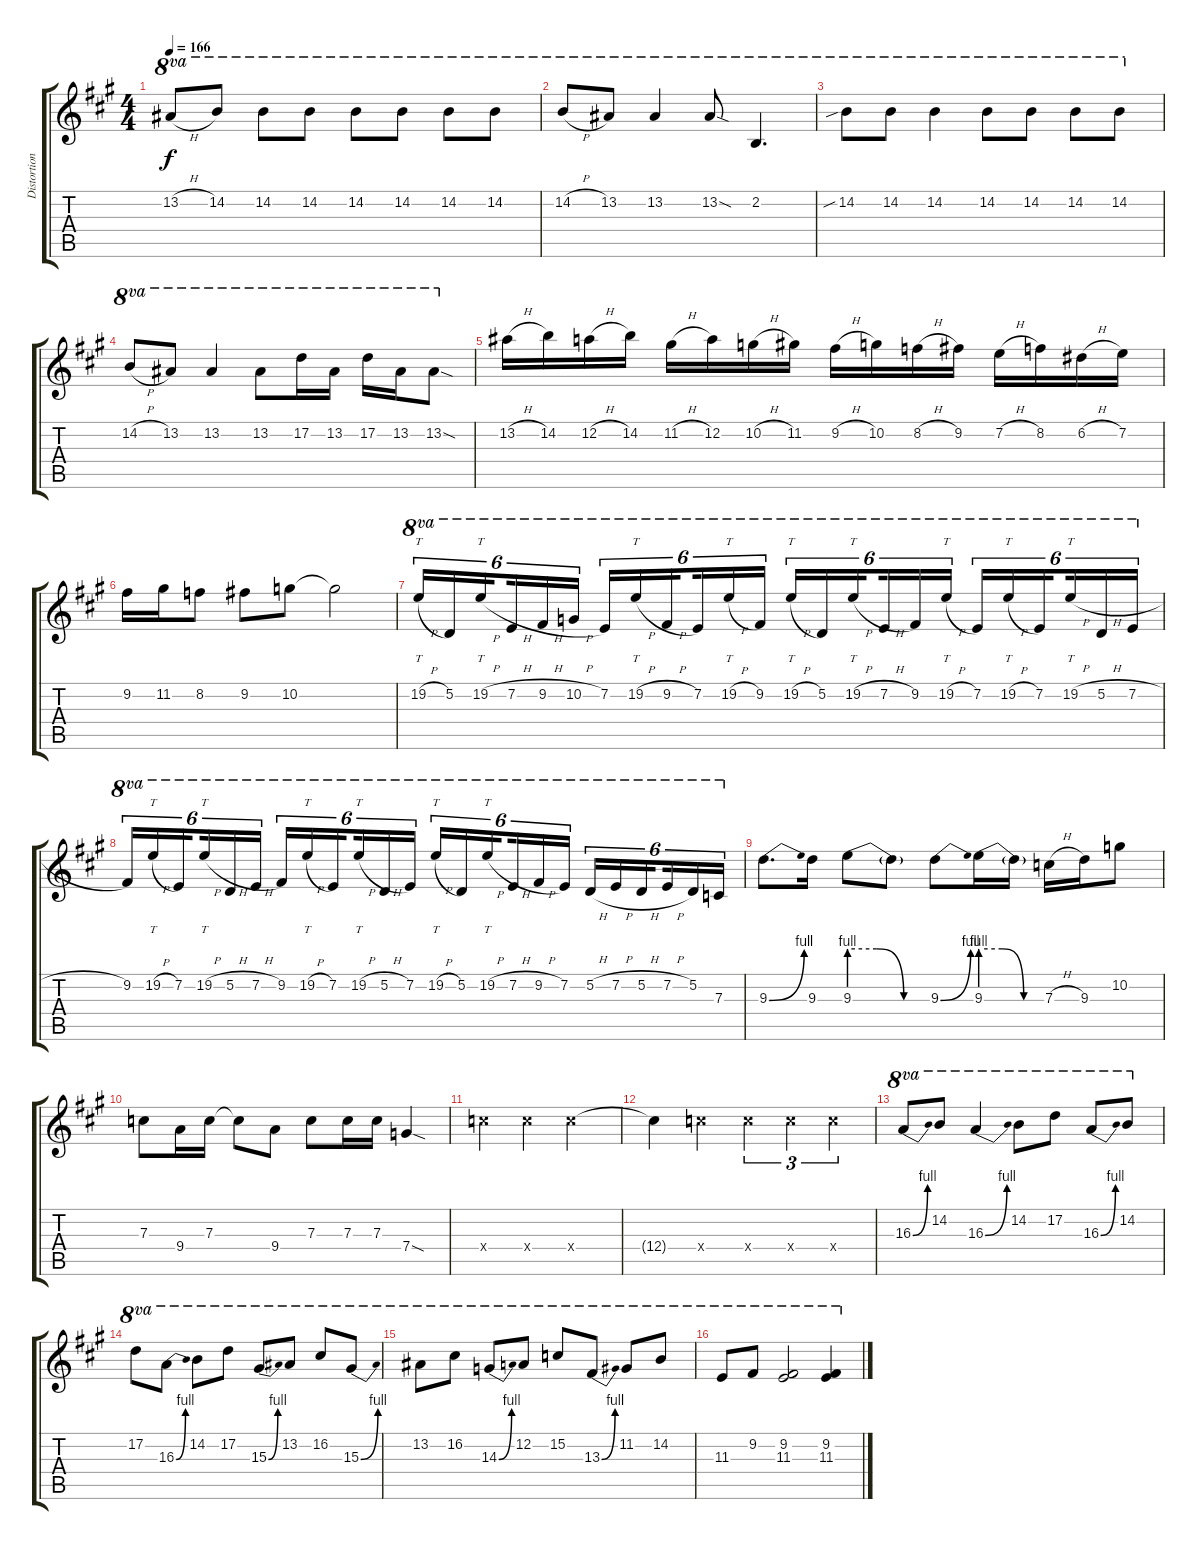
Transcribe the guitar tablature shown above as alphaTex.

\track ("Distortion 2" "Distortion") {instrument distortionguitar}
\staff {score tabs}
\tuning (D4 A3 F3 C3 G2 D2) {hide}
\ts (4 4)
\tempo 166
\clef g2
\ks a
13.2{h}.8{ot 8va dy f} 14.2.8{ot 8va} 14.2.8{ot 8va} 14.2.8{ot 8va} 14.2.8{ot 8va} 14.2.8{ot 8va} 14.2.8{ot 8va} 14.2.8{ot 8va} |
14.2{h}.8{ot 8va} 13.2.8{ot 8va} 13.2.4{ot 8va} 13.2{sod}.8{ot 8va} 2.2.4{d ot 8va} |
14.2{sib}.8{ot 8va} 14.2.8{ot 8va} 14.2.4{ot 8va} 14.2.8{ot 8va} 14.2.8{ot 8va} 14.2.8{ot 8va} 14.2.8{ot 8va} |
14.2{h}.8{ot 8va} 13.2.8{ot 8va} 13.2.4{ot 8va} 13.2.8{ot 8va} 17.2.16{ot 8va} 13.2.16{ot 8va} 17.2.16{ot 8va} 13.2.16{ot 8va} 13.2{sod}.8{ot 8va} |
13.2{h}.16 14.2.16 12.2{h}.16 14.2.16 11.2{h}.16 12.2.16 10.2{h}.16 11.2.16 9.2{h}.16 10.2.16 8.2{h}.16 9.2.16 7.2{h}.16 8.2.16 6.2{h}.16 7.2.16 |
9.2.16 11.2.16 8.2.8 9.2.8 10.2.8 10.2{t}.2 |
19.2{h}.16{tt tu (6 4) ot 8va} 5.2.16{tu (6 4) ot 8va} 19.2{h}.16{tt tu (6 4) ot 8va beam splitsecondary} 7.2{h}.16{tu (6 4) ot 8va} 9.2{h}.16{tu (6 4) ot 8va} 10.2{h}.16{tu (6 4) ot 8va} 7.2.16{tu (6 4) ot 8va} 19.2{h}.16{tt tu (6 4) ot 8va} 9.2{h}.16{tu (6 4) ot 8va beam splitsecondary} 7.2.16{tu (6 4) ot 8va} 19.2{h}.16{tt tu (6 4) ot 8va} 9.2.16{tu (6 4) ot 8va} 19.2{h}.16{tt tu (6 4) ot 8va} 5.2.16{tu (6 4) ot 8va} 19.2{h}.16{tt tu (6 4) ot 8va beam splitsecondary} 7.2{h}.16{tu (6 4) ot 8va} 9.2.16{tu (6 4) ot 8va} 19.2{h}.16{tt tu (6 4) ot 8va} 7.2.16{tu (6 4) ot 8va} 19.2{h}.16{tt tu (6 4) ot 8va} 7.2.16{tu (6 4) ot 8va beam splitsecondary} 19.2{h}.16{tt tu (6 4) ot 8va} 5.2{h}.16{tu (6 4) ot 8va} 7.2{h}.16{tu (6 4) ot 8va} |
9.2.16{tu (6 4) ot 8va} 19.2{h}.16{tt tu (6 4) ot 8va} 7.2.16{tu (6 4) ot 8va beam splitsecondary} 19.2{h}.16{tt tu (6 4) ot 8va} 5.2{h}.16{tu (6 4) ot 8va} 7.2{h}.16{tu (6 4) ot 8va} 9.2.16{tu (6 4) ot 8va} 19.2{h}.16{tt tu (6 4) ot 8va} 7.2.16{tu (6 4) ot 8va beam splitsecondary} 19.2{h}.16{tt tu (6 4) ot 8va} 5.2{h}.16{tu (6 4) ot 8va} 7.2.16{tu (6 4) ot 8va} 19.2{h}.16{tt tu (6 4) ot 8va} 5.2.16{tu (6 4) ot 8va} 19.2{h}.16{tt tu (6 4) ot 8va beam splitsecondary} 7.2{h}.16{tu (6 4) ot 8va} 9.2{h}.16{tu (6 4) ot 8va} 7.2.16{tu (6 4) ot 8va} 5.2{h}.16{tu (6 4) ot 8va} 7.2{h}.16{tu (6 4) ot 8va} 5.2{h}.16{tu (6 4) ot 8va beam splitsecondary} 7.2{h}.16{tu (6 4) ot 8va} 5.2.16{tu (6 4) ot 8va} 7.3.16{tu (6 4) ot 8va} |
9.3{be (bend 0 0 60 4)}.8{d} 9.3.16 9.3{be (custom 0 4 20 4 40 0 60 0)}.8 9.3{t}.8 9.3{be (bend 0 0 60 4)}.8 9.3{be (custom 0 4 20 4 40 0 60 0)}.16 9.3{t}.16 7.3{h}.16 9.3.16 10.2.8 |
7.3.8 9.4.16 7.3.16 7.3{t}.8 9.4.8 7.3.8 7.3.16 7.3.16 7.4{sod}.4 |
12.4{x}.4 12.4{x}.4 12.4{x}.2 |
12.4{t}.4 12.4{x}.4 12.4{x}.4{tu (3 2)} 12.4{x}.4{tu (3 2)} 12.4{x}.4{tu (3 2)} |
16.3{be (bend 0 0 60 4)}.8{ot 8va} 14.2.8{ot 8va} 16.3{be (bend 0 0 60 4)}.4{ot 8va} 14.2.8{ot 8va} 17.2.8{ot 8va} 16.3{be (bend 0 0 60 4)}.8{ot 8va} 14.2.8{ot 8va} |
17.2.8{ot 8va} 16.3{be (bend 0 0 60 4)}.8{ot 8va} 14.2.8{ot 8va} 17.2.8{ot 8va} 15.3{be (bend 0 0 60 4)}.8{ot 8va} 13.2.8{ot 8va} 16.2.8{ot 8va} 15.3{be (bend 0 0 60 4)}.8{ot 8va} |
13.2.8{ot 8va} 16.2.8{ot 8va} 14.3{be (bend 0 0 60 4)}.8{ot 8va} 12.2.8{ot 8va} 15.2.8{ot 8va} 13.3{be (bend 0 0 60 4)}.8{ot 8va} 11.2.8{ot 8va} 14.2.8{ot 8va} |
11.3.8{ot 8va} 9.2.8{ot 8va} (9.2 11.3).2{ot 8va} (9.2 11.3).4{ot 8va}
